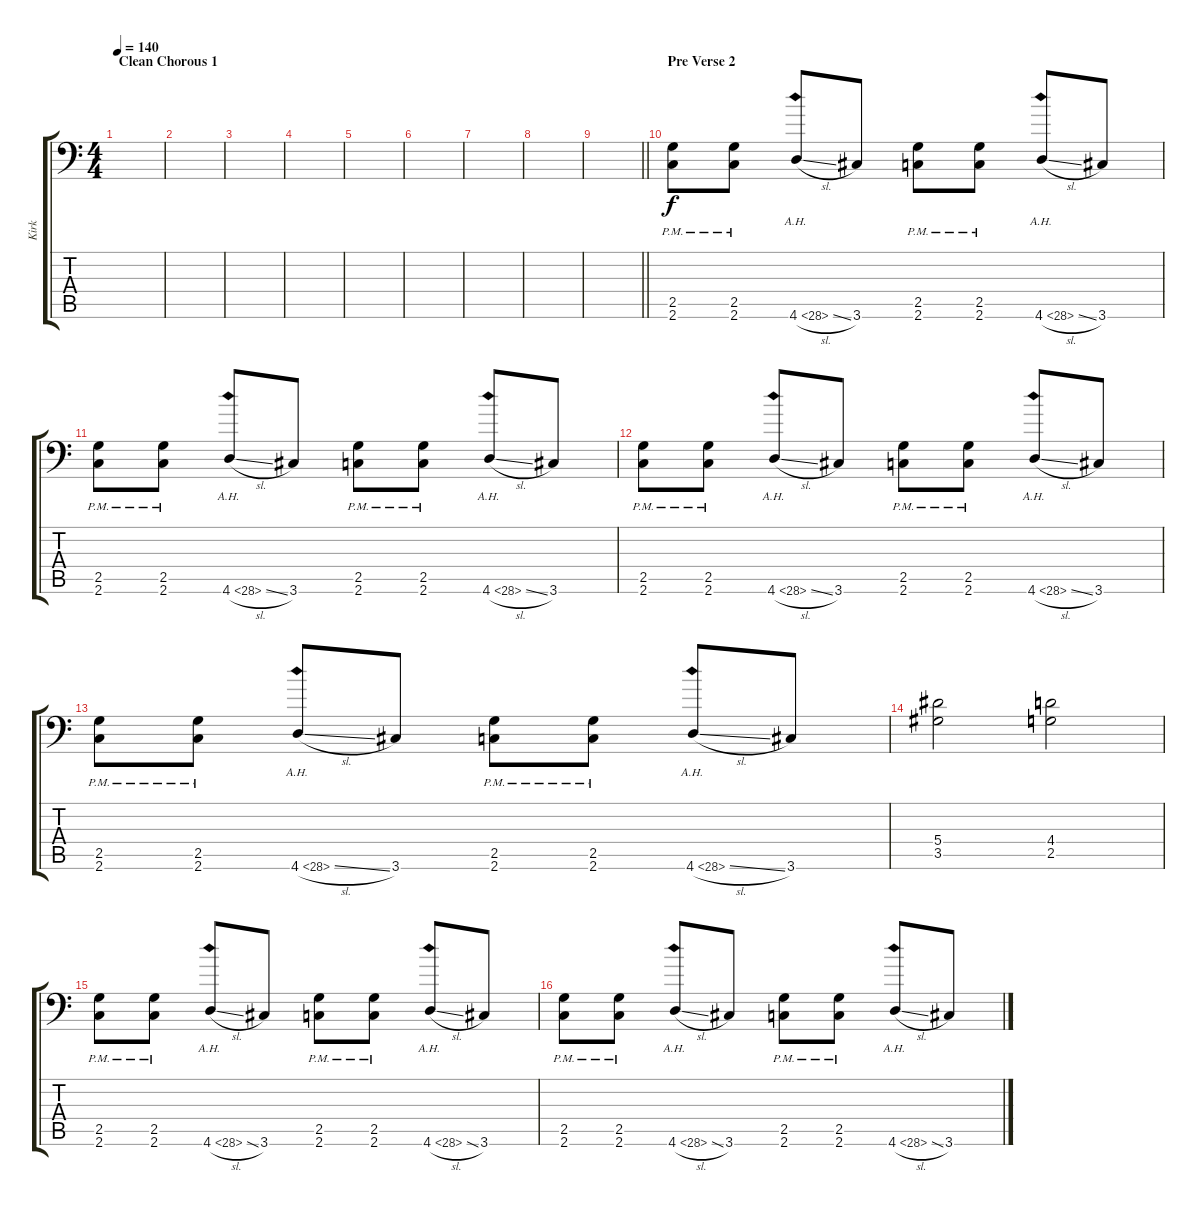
\track ("Kirk" "Kirk") {instrument distortionguitar}
\staff {score tabs}
\tuning (C4 G3 Eb3 Bb2 F2 Bb1) {hide}
\ts (4 4)
\section ("" "Clean Chorous 1")
\tempo 140
\clef f4
\ks c
|
|
|
|
|
|
|
|
\barLineRight lightlight
|
\section ("" "Pre Verse 2")
(2.5{pm} 2.6{pm}).8 (2.5{pm} 2.6{pm}).8 4.6{ah 24 sl}.8 3.6.8 (2.5{pm} 2.6{pm}).8 (2.5{pm} 2.6{pm}).8 4.6{ah 24 sl}.8 3.6.8 |
(2.5{pm} 2.6{pm}).8 (2.5{pm} 2.6{pm}).8 4.6{ah 24 sl}.8 3.6.8 (2.5{pm} 2.6{pm}).8 (2.5{pm} 2.6{pm}).8 4.6{ah 24 sl}.8 3.6.8 |
(2.5{pm} 2.6{pm}).8 (2.5{pm} 2.6{pm}).8 4.6{ah 24 sl}.8 3.6.8 (2.5{pm} 2.6{pm}).8 (2.5{pm} 2.6{pm}).8 4.6{ah 24 sl}.8 3.6.8 |
(2.5{pm} 2.6{pm}).8 (2.5{pm} 2.6{pm}).8 4.6{ah 24 sl}.8 3.6.8 (2.5{pm} 2.6{pm}).8 (2.5{pm} 2.6{pm}).8 4.6{ah 24 sl}.8 3.6.8 |
(5.4 3.5).2 (4.4 2.5).2 |
(2.5{pm} 2.6{pm}).8 (2.5{pm} 2.6{pm}).8 4.6{ah 24 sl}.8 3.6.8 (2.5{pm} 2.6{pm}).8 (2.5{pm} 2.6{pm}).8 4.6{ah 24 sl}.8 3.6.8 |
(2.5{pm} 2.6{pm}).8 (2.5{pm} 2.6{pm}).8 4.6{ah 24 sl}.8 3.6.8 (2.5{pm} 2.6{pm}).8 (2.5{pm} 2.6{pm}).8 4.6{ah 24 sl}.8 3.6.8
